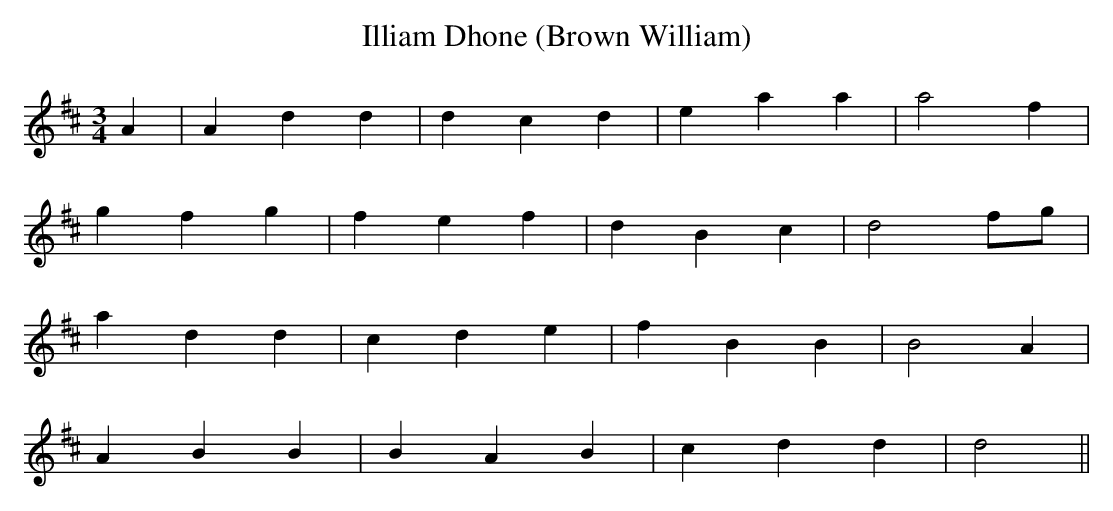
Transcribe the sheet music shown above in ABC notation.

X:1
T:Illiam Dhone (Brown William)
M:3/4
L:1/8
K:D
A2|A2d2d2|d2c2d2|e2a2a2|a4f2|
g2f2g2|f2e2f2|d2B2c2|d4fg|
a2d2d2|c2d2e2|f2B2B2|B4A2|
A2B2B2|B2A2B2|c2d2d2|d4||
